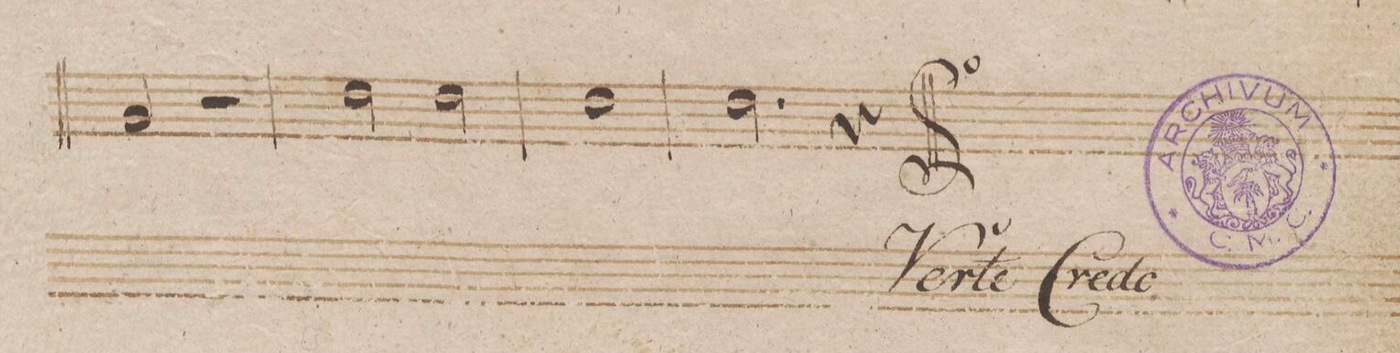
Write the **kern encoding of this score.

**kern	**dynam
*I"Clarinetto 2do in B.	*
*clefG2	*
*k[b-]	*
*met(c)	*
*M4/4	*
2f/	.
2r	.
=216	=216
2cc\	.
2cc\	.
=217	=217
1cc	.
=218	=218
2.cc\	.
4r	.
==	==
*-	*-
